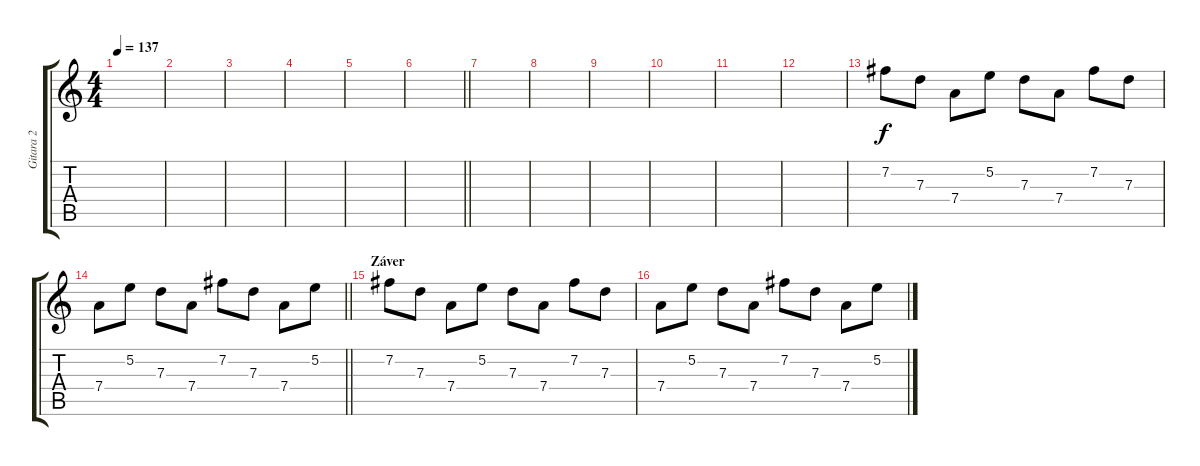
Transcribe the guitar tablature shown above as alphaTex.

\track ("Gitara 2" "Gitara 2") {instrument electricguitarclean}
\staff {score tabs}
\tuning (E4 B3 G3 D3 A2 E2) {hide}
\ts (4 4)
\tempo 137
\clef g2
\ks c
|
|
|
|
|
\barLineRight lightlight
|
|
|
|
|
|
|
7.2.8 7.3.8 7.4.8 5.2.8 7.3.8 7.4.8 7.2.8 7.3.8 |
\barLineRight lightlight
7.4.8 5.2.8 7.3.8 7.4.8 7.2.8 7.3.8 7.4.8 5.2.8 |
\section ("" "Záver")
7.2.8 7.3.8 7.4.8 5.2.8 7.3.8 7.4.8 7.2.8 7.3.8 |
7.4.8 5.2.8 7.3.8 7.4.8 7.2.8 7.3.8 7.4.8 5.2.8
